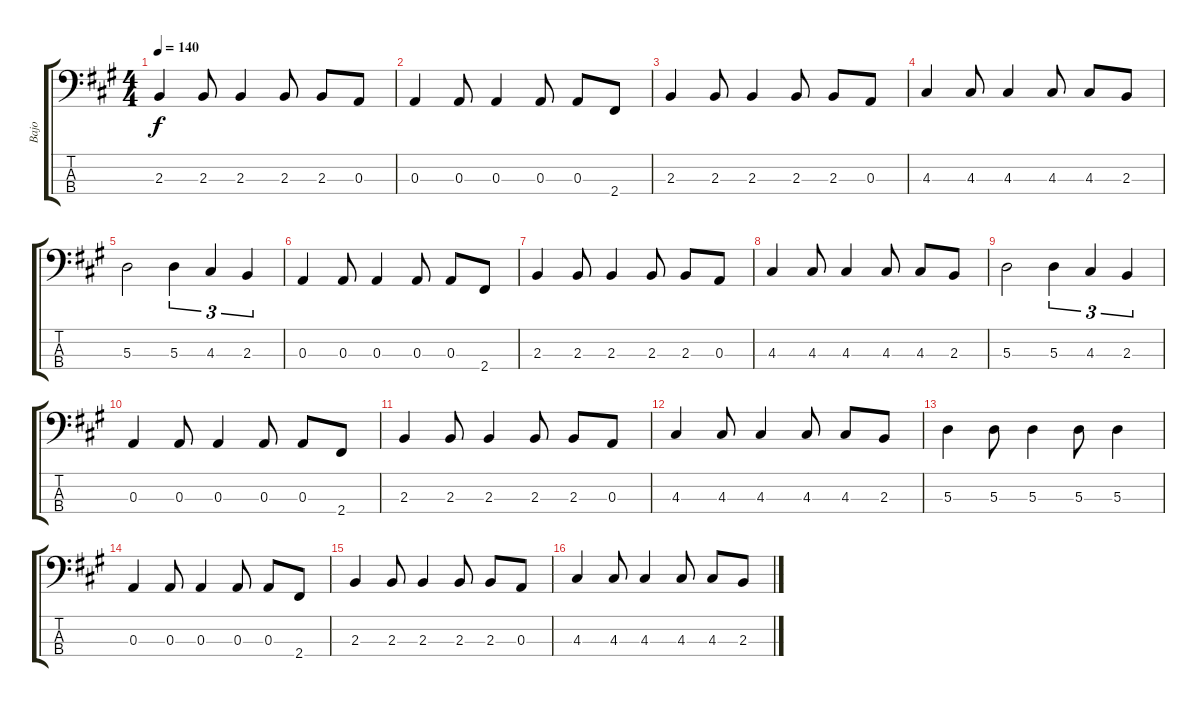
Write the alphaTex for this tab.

\track ("Bajo" "Bajo") {instrument electricbassfinger}
\staff {score tabs}
\tuning (G2 D2 A1 E1) {hide}
\ts (4 4)
\tempo 140
\clef f4
\ks a
2.3.4{dy f} 2.3.8 2.3.4 2.3.8 2.3.8 0.3.8 |
0.3.4 0.3.8 0.3.4 0.3.8 0.3.8 2.4.8 |
2.3.4 2.3.8 2.3.4 2.3.8 2.3.8 0.3.8 |
4.3.4 4.3.8 4.3.4 4.3.8 4.3.8 2.3.8 |
5.3.2 5.3.4{tu (3 2)} 4.3.4{tu (3 2)} 2.3.4{tu (3 2)} |
0.3.4 0.3.8 0.3.4 0.3.8 0.3.8 2.4.8 |
2.3.4 2.3.8 2.3.4 2.3.8 2.3.8 0.3.8 |
4.3.4 4.3.8 4.3.4 4.3.8 4.3.8 2.3.8 |
5.3.2 5.3.4{tu (3 2)} 4.3.4{tu (3 2)} 2.3.4{tu (3 2)} |
0.3.4 0.3.8 0.3.4 0.3.8 0.3.8 2.4.8 |
2.3.4 2.3.8 2.3.4 2.3.8 2.3.8 0.3.8 |
4.3.4 4.3.8 4.3.4 4.3.8 4.3.8 2.3.8 |
5.3.4 5.3.8 5.3.4 5.3.8 5.3.4 |
0.3.4 0.3.8 0.3.4 0.3.8 0.3.8 2.4.8 |
2.3.4 2.3.8 2.3.4 2.3.8 2.3.8 0.3.8 |
4.3.4 4.3.8 4.3.4 4.3.8 4.3.8 2.3.8
